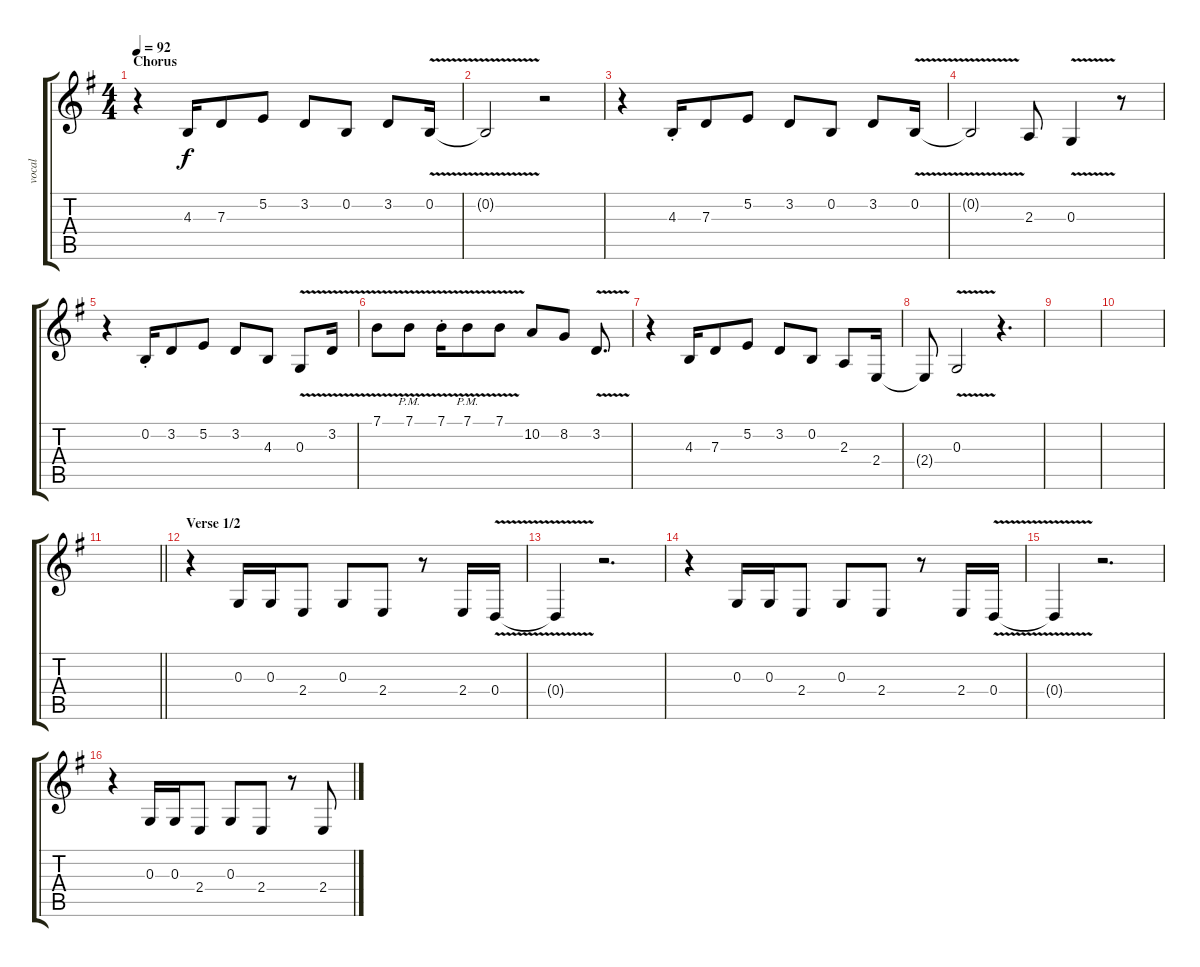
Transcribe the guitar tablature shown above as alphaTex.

\track ("vocal" "vocal") {instrument oboe}
\staff {score tabs}
\tuning (E4 B3 G3 D3 A2 E2) {hide}
\ts (4 4)
\section ("" "Chorus")
\tempo 92
\clef g2
\ks g
r.4{dy f} 4.3.16 7.3.8 5.2.8 3.2.8 0.2.8 3.2.8 0.2{v}.16 |
0.2{t}.2 r.2 |
r.4 4.3{st}.16 7.3.8 5.2.8 3.2.8 0.2.8 3.2.8 0.2{v}.16 |
0.2{t}.2 2.3.8 0.3{v}.4 r.8 |
r.4 0.2{st}.16 3.2.8 5.2.8 3.2.8 4.3.8 0.3{v}.8 3.2{v}.16 |
7.1{v}.8 7.1{v pm}.8 7.1{v st}.16 7.1{v pm}.8 7.1{v}.8 10.2.8 8.2.8 3.2{v}.8{d} |
r.4 4.3.16 7.3.8 5.2.8 3.2.8 0.2.8 2.3.8 2.4.16 |
2.4{t}.8 0.3{v}.2 r.4{d} |
|
|
\barLineRight lightlight
|
\section ("" "Verse 1/2")
r.4 0.3.16 0.3.16 2.4.8 0.3.8 2.4.8 r.8 2.4.16 0.4{v}.16 |
0.4{t}.4 r.2{d} |
r.4 0.3.16 0.3.16 2.4.8 0.3.8 2.4.8 r.8 2.4.16 0.4{v}.16 |
0.4{t}.4 r.2{d} |
r.4 0.3.16 0.3.16 2.4.8 0.3.8 2.4.8 r.8 2.4.8
